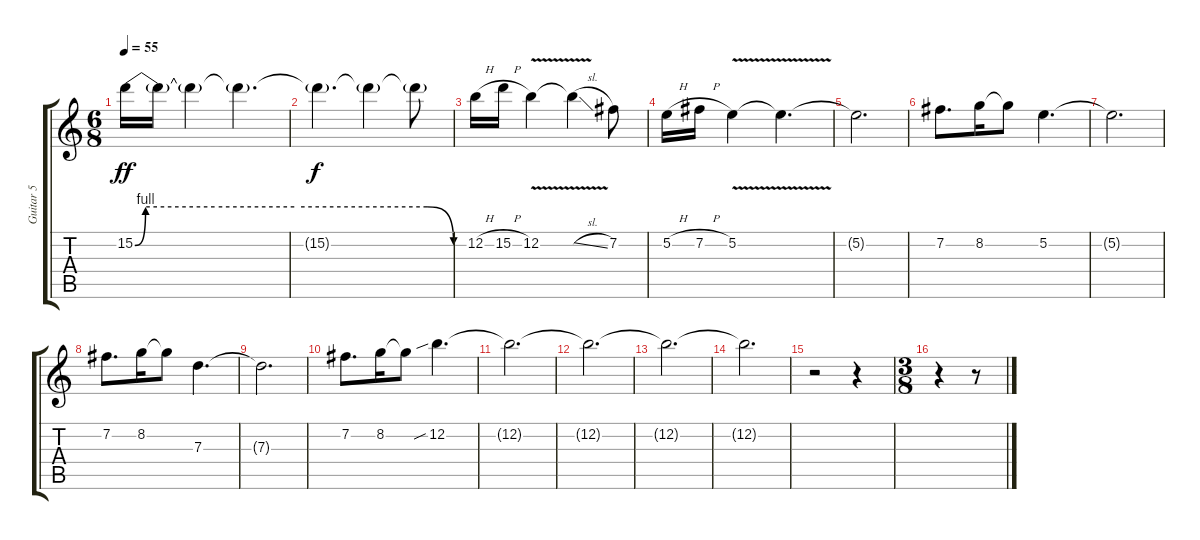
\track ("Guitar 5" "Guitar 5") {instrument distortionguitar}
\staff {score tabs}
\tuning (E4 B3 G3 D3 A2 E2) {hide}
\ts (6 8)
\tempo 55
\clef g2
\ks c
15.2{be (custom 0 0 2 4 15 4 30 4 55 4 60 0)}.16{dy ff} 15.2{t}.16 15.2{t}.4 15.2{t}.4{d} |
15.2{t}.4{d dy f} 15.2{t}.4 15.2{t}.8 |
12.2{h}.16 15.2{h}.16 12.2{v}.4 12.2{v sl t}.4 7.2.8 |
5.2{h}.16 7.2{h}.16 5.2{v}.4 5.2{t}.4{d} |
5.2{t}.2{d} |
7.2.8{d} 8.2.16 8.2{t}.8 5.2.4{d} |
5.2{t}.2{d} |
7.2.8{d} 8.2.16 8.2{t}.8 7.3.4{d} |
7.3{t}.2{d} |
7.2.8{d} 8.2.16 8.2{t}.8 12.2{sib}.4{d} |
12.2{t}.2{d} |
12.2{t}.2{d} |
12.2{t}.2{d} |
12.2{t}.2{d} |
r.2 r.4 |
\ts (3 8)
r.4 r.8
